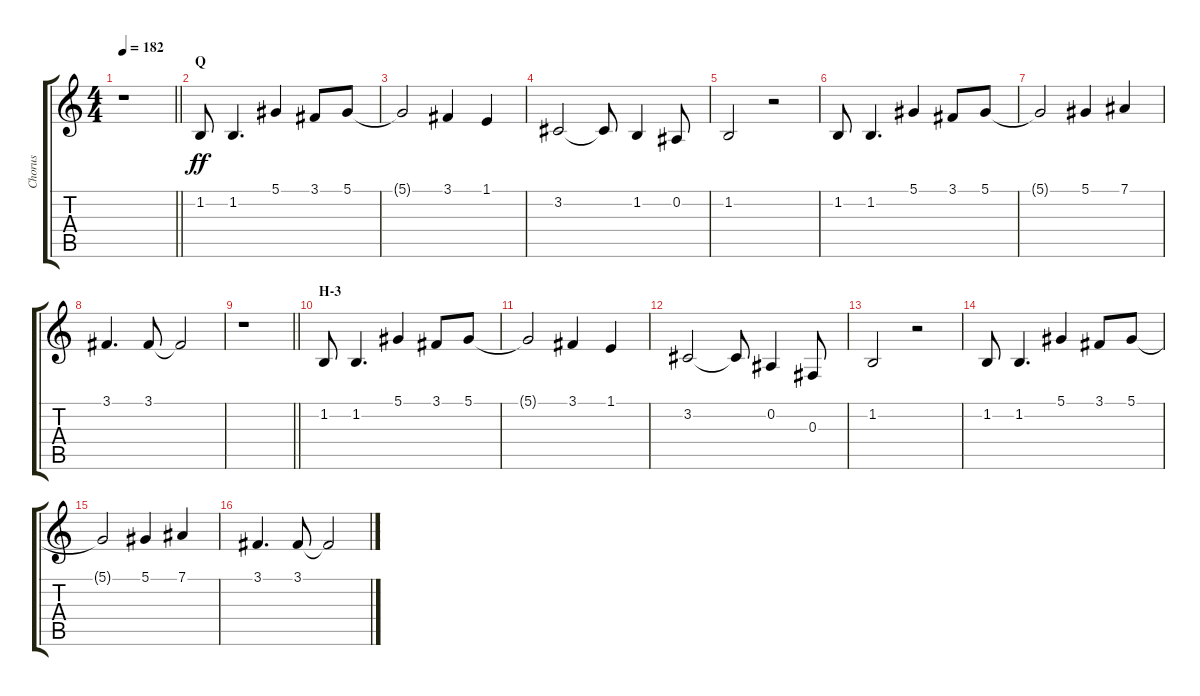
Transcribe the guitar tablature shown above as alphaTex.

\track ("Chorus" "Chorus") {instrument voiceoohs}
\staff {score tabs}
\tuning (Eb4 Bb3 Gb3 Db3 Ab2 Eb2) {hide}
\ts (4 4)
\tempo 182
\clef g2
\barLineRight lightlight
\ks c
r.1{dy ff} |
\section ("" "Q")
1.2.8 1.2.4{d} 5.1.4 3.1.8 5.1.8 |
5.1{t}.2 3.1.4 1.1.4 |
3.2.2 3.2{t}.8 1.2.4 0.2.8 |
1.2.2 r.2 |
1.2.8 1.2.4{d} 5.1.4 3.1.8 5.1.8 |
5.1{t}.2 5.1.4 7.1.4 |
3.1.4{d} 3.1.8 3.1{t}.2 |
\barLineRight lightlight
r.1 |
\section ("" "H-3")
1.2.8 1.2.4{d} 5.1.4 3.1.8 5.1.8 |
5.1{t}.2 3.1.4 1.1.4 |
3.2.2 3.2{t}.8 0.2.4 0.3.8 |
1.2.2 r.2 |
1.2.8 1.2.4{d} 5.1.4 3.1.8 5.1.8 |
5.1{t}.2 5.1.4 7.1.4 |
3.1.4{d} 3.1.8 3.1{t}.2
